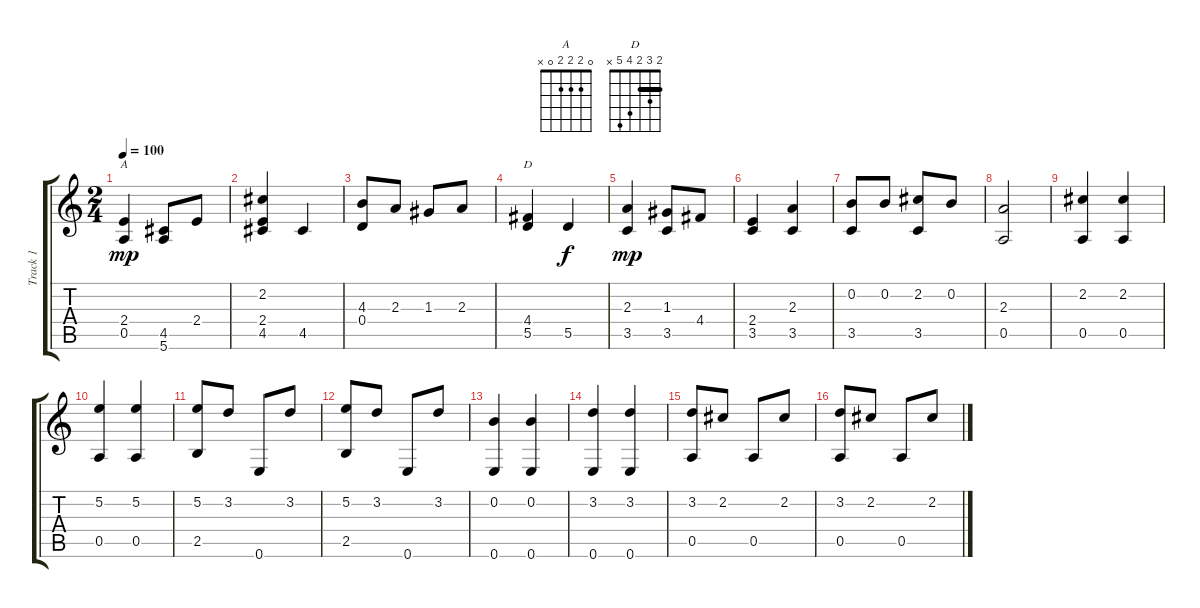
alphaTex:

\track ("Track 1" "Track 1") {instrument acousticguitarnylon}
\staff {score tabs}
\tuning (E4 B3 G3 D3 A2 E2) {hide}
\chord ("A" 0 2 2 2 0 x)
\chord ("D" 2 3 2 4 5 x) {barre 2}
\ts (2 4)
\tempo 100
\clef g2
\ks c
(2.4 0.5).4{ch "A" dy mp} (4.5 5.6).8 2.4.8 |
(2.2 2.4 4.5).4 4.5.4 |
(4.3 0.4).8 2.3.8 1.3.8 2.3.8 |
(4.4 5.5).4{ch "D"} 5.5.4{dy f} |
(2.3 3.5).4{dy mp} (1.3 3.5).8 4.4.8 |
(2.4 3.5).4 (2.3 3.5).4 |
(0.2 3.5).8 0.2.8 (2.2 3.5).8 0.2.8 |
(2.3 0.5).2 |
(2.2 0.5).4 (2.2 0.5).4 |
(5.2 0.5).4 (5.2 0.5).4 |
(5.2 2.5).8 3.2.8 0.6.8 3.2.8 |
(5.2 2.5).8 3.2.8 0.6.8 3.2.8 |
(0.2 0.6).4 (0.2 0.6).4 |
(3.2 0.6).4 (3.2 0.6).4 |
(3.2 0.5).8 2.2.8 0.5.8 2.2.8 |
(3.2 0.5).8 2.2.8 0.5.8 2.2.8
